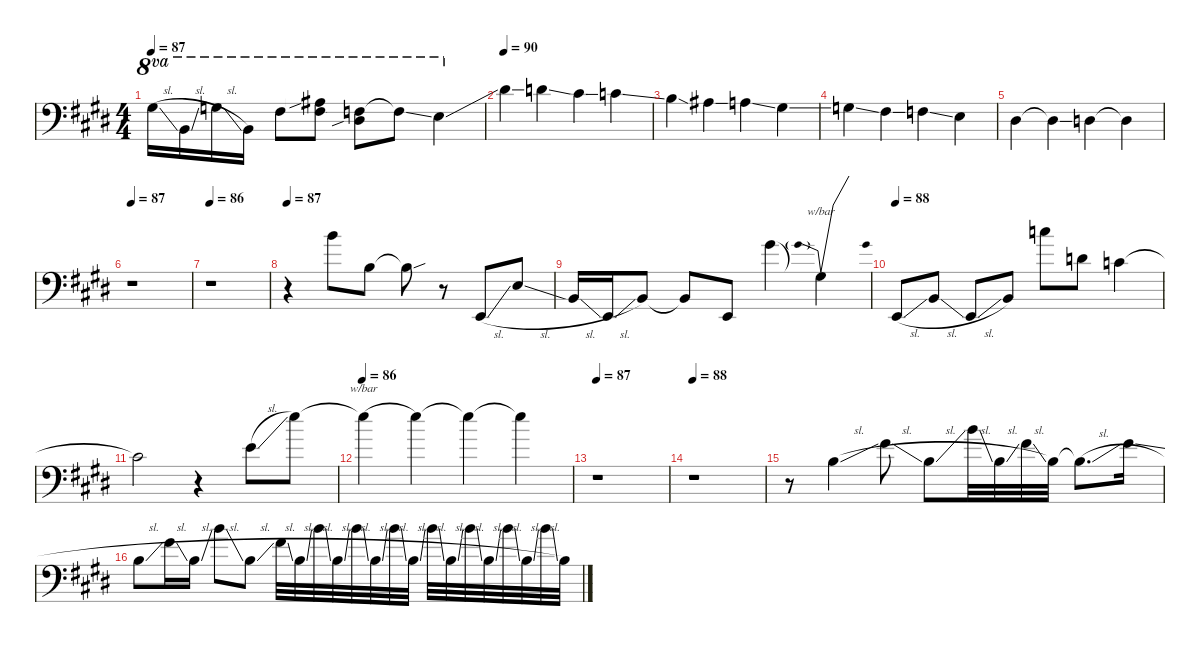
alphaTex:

\defaultSystemsLayout 4
\hideDynamics
\bracketExtendMode nobrackets
\singleTrackTrackNamePolicy hidden
\multiTrackTrackNamePolicy hidden
\firstSystemTrackNameMode fullname
\firstSystemTrackNameOrientation horizontal
\otherSystemsTrackNameOrientation horizontal
\track ("Theramin/Effects 1" "fx.synth.") {defaultSystemsLayout 32 instrument seashore}
\staff {score}
\tuning (E4 B3 G3 D3 A2 E2)
\ts (4 4)
\tempo 87
\clef f4
\ks e
9.2{sl acc #}.16{ot 8va dy f beam Down} 0.2{sl acc forcenatural}.16{ot 8va beam Down} 8.2{sl acc forcenatural}.16{ot 8va beam Down} 0.2{acc forcenatural}.16{ot 8va beam Down} 16.4{acc #}.8{ot 8va beam Down} (6.1{sib acc #} 16.4{ss t acc #}).8{ot 8va beam Down} (8.3{sib acc #} 15.4{acc forcenatural}).8{ot 8va beam Down} 15.4{ss t acc forcenatural}.8{ot 8va beam Down} 14.4{ss acc forcenatural}.4{ot 8va beam Down} |
\tempo 90
13.4{ss acc #}.4{beam Down} 12.4{ss acc forcenatural}.4{beam Down} 11.4{ss acc #}.4{beam Down} 10.4{ss acc forcenatural}.4{beam Down} |
9.4{ss acc forcenatural}.4{beam Down} 8.4{ss acc #}.4{beam Down} 7.4{ss acc forcenatural}.4{beam Down} 6.4{ss acc #}.4{beam Down} |
5.4{ss acc forcenatural}.4{beam Down} 4.4{ss acc #}.4{beam Down} 3.4{ss acc forcenatural}.4{beam Down} 2.4{acc forcenatural}.4{beam Down} |
1.4{acc #}.4{beam Down} 1.4{ss t acc #}.4{beam Down} 0.4{acc forcenatural}.4{beam Down} 0.4{t acc forcenatural}.4{beam Down} |
\tempo 87
r.1{beam Down} |
\tempo 86
r.1{beam Down} |
\tempo 87
r.4{instrument trumpet instrument seashore beam Down} 7.1{acc forcenatural}.8{dy p beam Down} 4.3{acc forcenatural}.8{beam Down} 4.3{sou t acc forcenatural}.8{dy f beam Down} r.8{beam Down} 0.6{sl acc forcenatural}.8{beam Up} 12.6{sl acc forcenatural}.8{beam Up} |
7.6{sl acc forcenatural}.16{instrument applause beam Up} 0.6{sl acc forcenatural}.16{beam Up} 7.6{acc forcenatural}.8{beam Up} 7.6{t acc forcenatural}.8{beam Up} 0.6{acc forcenatural}.8{beam Up} 4.1{acc #}.4{dy mp beam Down} 4.1{t acc #}.4{tbe (predivedive default 0 -24 60 0) dy f beam Down} |
\tempo 88
0.6{sl acc forcenatural}.8{instrument seashore instrument trumpet beam Up} 7.6{sl acc forcenatural}.8{beam Up} 0.6{sl acc forcenatural}.8{beam Up} 7.6{acc forcenatural}.8{beam Up} 8.1{acc forcenatural}.8{dy pp beam Down} 3.2{acc forcenatural}.8{beam Down} 1.2{acc forcenatural}.4{beam Down} |
1.2{t acc forcenatural}.2{dy f instrument seashore beam Down} r.4{beam Down} 0.1{sl acc forcenatural}.8{beam Down} 12.1{acc forcenatural}.8{beam Down} |
\tempo 86
12.1{t acc forcenatural}.4{tbe (hold default 0 0 60 0) beam Down} 12.1{t acc forcenatural}.4{beam Down} 12.1{t acc forcenatural}.4{beam Down} 12.1{t acc forcenatural}.4{beam Down} |
\tempo 87
r.1{beam Down} |
\tempo 88
r.1{beam Down} |
r.8{beam Down} 0.2{sl acc forcenatural}.4{beam Down} 7.2{sl acc #}.8{beam Down} 0.2{sl acc forcenatural}.8{beam Down} 12.2{sl acc forcenatural}.32{beam Down} 0.2{sl acc forcenatural}.32{beam Down} 7.2{sl acc #}.32{beam Down} 0.2{acc forcenatural}.32{beam Down} 0.2{sl t acc forcenatural}.8{d beam Down} 7.2{sl acc #}.16{beam Down} |
0.2{sl acc forcenatural}.8{beam Down} 7.2{sl acc #}.16{beam Down} 0.2{sl acc forcenatural}.16{beam Down} 12.2{sl acc forcenatural}.8{beam Down} 0.2{sl acc forcenatural}.8{beam Down} 7.2{sl acc #}.32{beam Down} 0.2{sl acc forcenatural}.32{beam Down} 12.2{sl acc forcenatural}.32{beam Down} 0.2{sl acc forcenatural}.32{beam Down} 12.2{sl acc forcenatural}.32{beam Down} 0.2{sl acc forcenatural}.32{beam Down} 12.2{sl acc forcenatural}.32{beam Down} 0.2{sl acc forcenatural}.32{beam Down} 12.2{sl acc forcenatural}.32{beam Down} 0.2{sl acc forcenatural}.32{beam Down} 12.2{sl acc forcenatural}.32{beam Down} 0.2{sl acc forcenatural}.32{beam Down} 12.2{sl acc forcenatural}.32{beam Down} 0.2{sl acc forcenatural}.32{beam Down} 12.2{sl acc forcenatural}.32{beam Down} 0.2{acc forcenatural}.32{beam Down}
